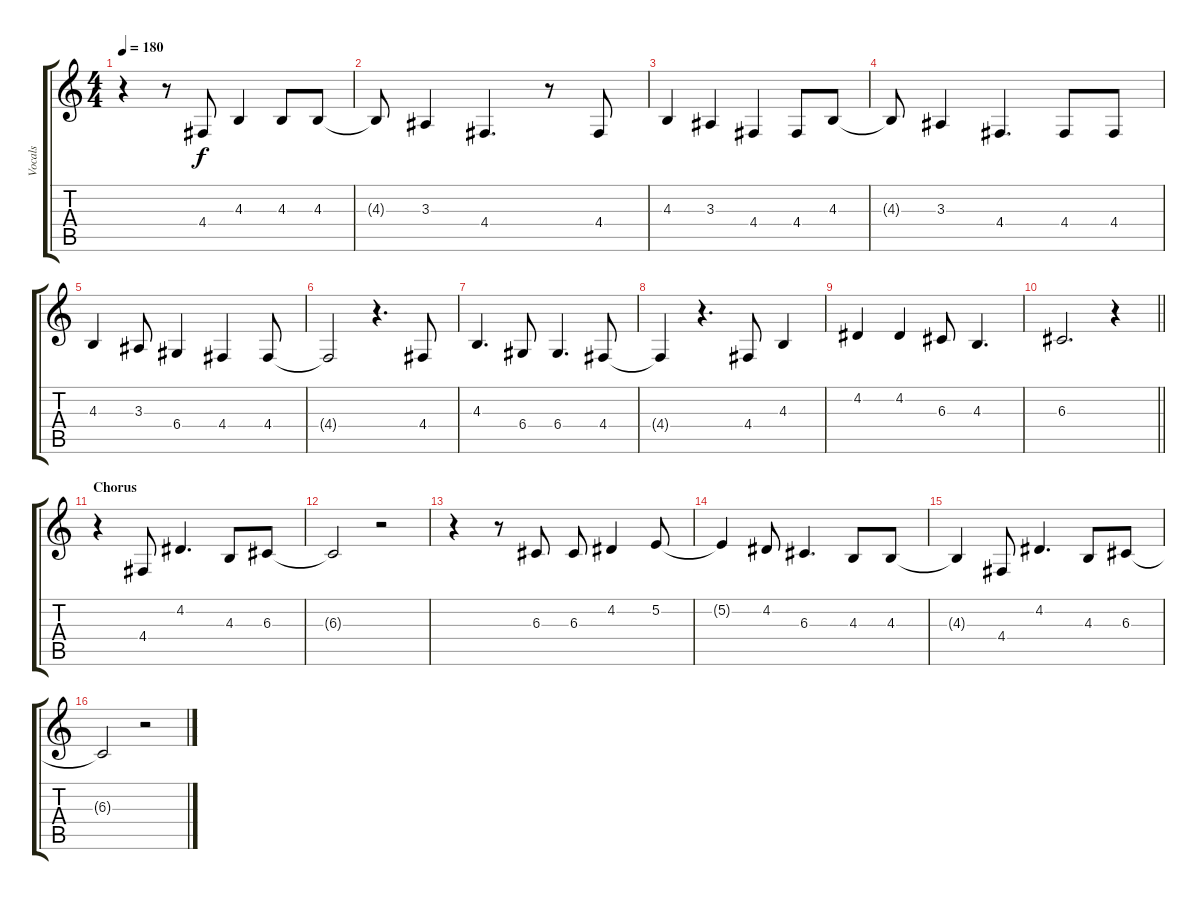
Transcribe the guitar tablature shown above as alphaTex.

\track ("Vocals" "Vocals") {instrument altosax}
\staff {score tabs}
\tuning (E4 B3 G3 D3 A2 E2) {hide}
\ts (4 4)
\tempo 180
\clef g2
\ks c
r.4{dy f} r.8 4.4.8 4.3.4 4.3.8 4.3.8 |
4.3{t}.8 3.3.4 4.4.4{d} r.8 4.4.8 |
4.3.4 3.3.4 4.4.4 4.4.8 4.3.8 |
4.3{t}.8 3.3.4 4.4.4{d} 4.4.8 4.4.8 |
4.3.4 3.3.8 6.4.4 4.4.4 4.4.8 |
4.4{t}.2 r.4{d} 4.4.8 |
4.3.4{d} 6.4.8 6.4.4{d} 4.4.8 |
4.4{t}.4 r.4{d} 4.4.8 4.3.4 |
4.2.4 4.2.4 6.3.8 4.3.4{d} |
\barLineRight lightlight
6.3.2{d} r.4 |
\section ("" "Chorus")
r.4 4.4.8 4.2.4{d} 4.3.8 6.3.8 |
6.3{t}.2 r.2 |
r.4 r.8 6.3.8 6.3.8 4.2.4 5.2.8 |
5.2{t}.4 4.2.8 6.3.4{d} 4.3.8 4.3.8 |
4.3{t}.4 4.4.8 4.2.4{d} 4.3.8 6.3.8 |
6.3{t}.2 r.2
